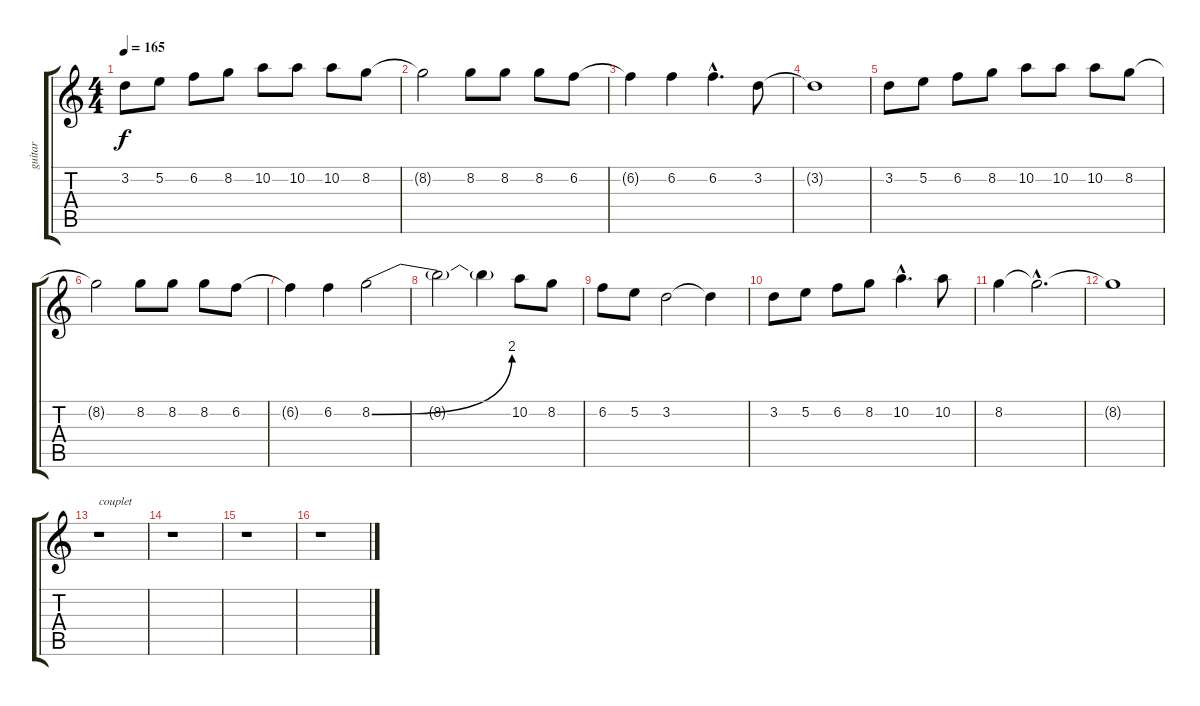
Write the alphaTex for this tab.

\track ("guitar" "guitar") {instrument distortionguitar}
\staff {score tabs}
\tuning (E4 B3 G3 D3 A2 E2) {hide}
\ts (4 4)
\tempo 165
\clef g2
\ks c
3.2.8{dy f} 5.2.8 6.2.8 8.2.8 10.2.8 10.2.8 10.2.8 8.2.8 |
8.2{t}.2 8.2.8 8.2.8 8.2.8 6.2.8 |
6.2{t}.4 6.2.4 6.2{hac}.4{d} 3.2.8 |
3.2{t}.1 |
3.2.8 5.2.8 6.2.8 8.2.8 10.2.8 10.2.8 10.2.8 8.2.8 |
8.2{t}.2 8.2.8 8.2.8 8.2.8 6.2.8 |
6.2{t}.4 6.2.4 8.2{be (bend 0 0 60 8)}.2 |
8.2{t}.2 8.2{t}.4 10.2.8 8.2.8 |
6.2.8 5.2.8 3.2.2 3.2{t}.4 |
3.2.8 5.2.8 6.2.8 8.2.8 10.2{hac}.4{d} 10.2.8 |
8.2.4 8.2{hac t}.2{d} |
8.2{t}.1 |
r.1{txt "couplet"} |
r.1 |
r.1 |
r.1
